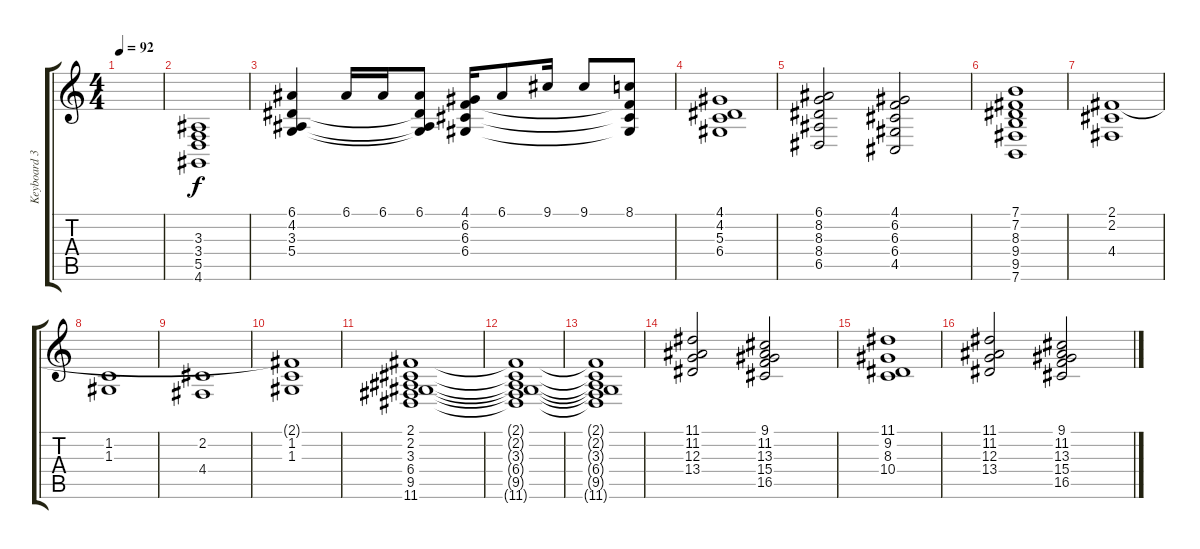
\track ("Keyboard 3" "Keyboard 3") {instrument stringensemble1}
\staff {score tabs}
\tuning (E4 B3 G3 D3 A2 E2) {hide}
\ts (4 4)
\tempo 92
\clef g2
\ks c
|
(3.3 3.4 5.5 4.6).1 |
(6.1 4.2 3.3 5.4).4 6.1.16 6.1.16 (6.1 4.2{t} 3.3{t} 5.4{t}).8 (4.1 6.2 6.3 6.4).16 6.1.8 9.1.16 9.1.8 (8.1 6.2{t} 6.3{t} 6.4{t}).8 |
(4.1 4.2 5.3 6.4).1 |
(6.1 8.2 8.3 8.4 6.5).2 (4.1 6.2 6.3 6.4 4.5).2 |
(7.1 7.2 8.3 9.4 9.5 7.6).1 |
(2.1 2.2 4.4).1 |
(1.2 1.3).1 |
(2.2 4.4).1 |
(2.1{t} 1.2 1.3).1 |
(2.1 2.2 3.3 6.4 9.5 11.6).1 |
(2.1{t} 2.2{t} 3.3{t} 6.4{t} 9.5{t} 11.6{t}).1 |
(2.1{t} 2.2{t} 3.3{t} 6.4{t} 9.5{t} 11.6{t}).1 |
(11.1 11.2 12.3 13.4).2 (9.1 11.2 13.3 15.4 16.5).2 |
(11.1 9.2 8.3 10.4).1 |
(11.1 11.2 12.3 13.4).2 (9.1 11.2 13.3 15.4 16.5).2
